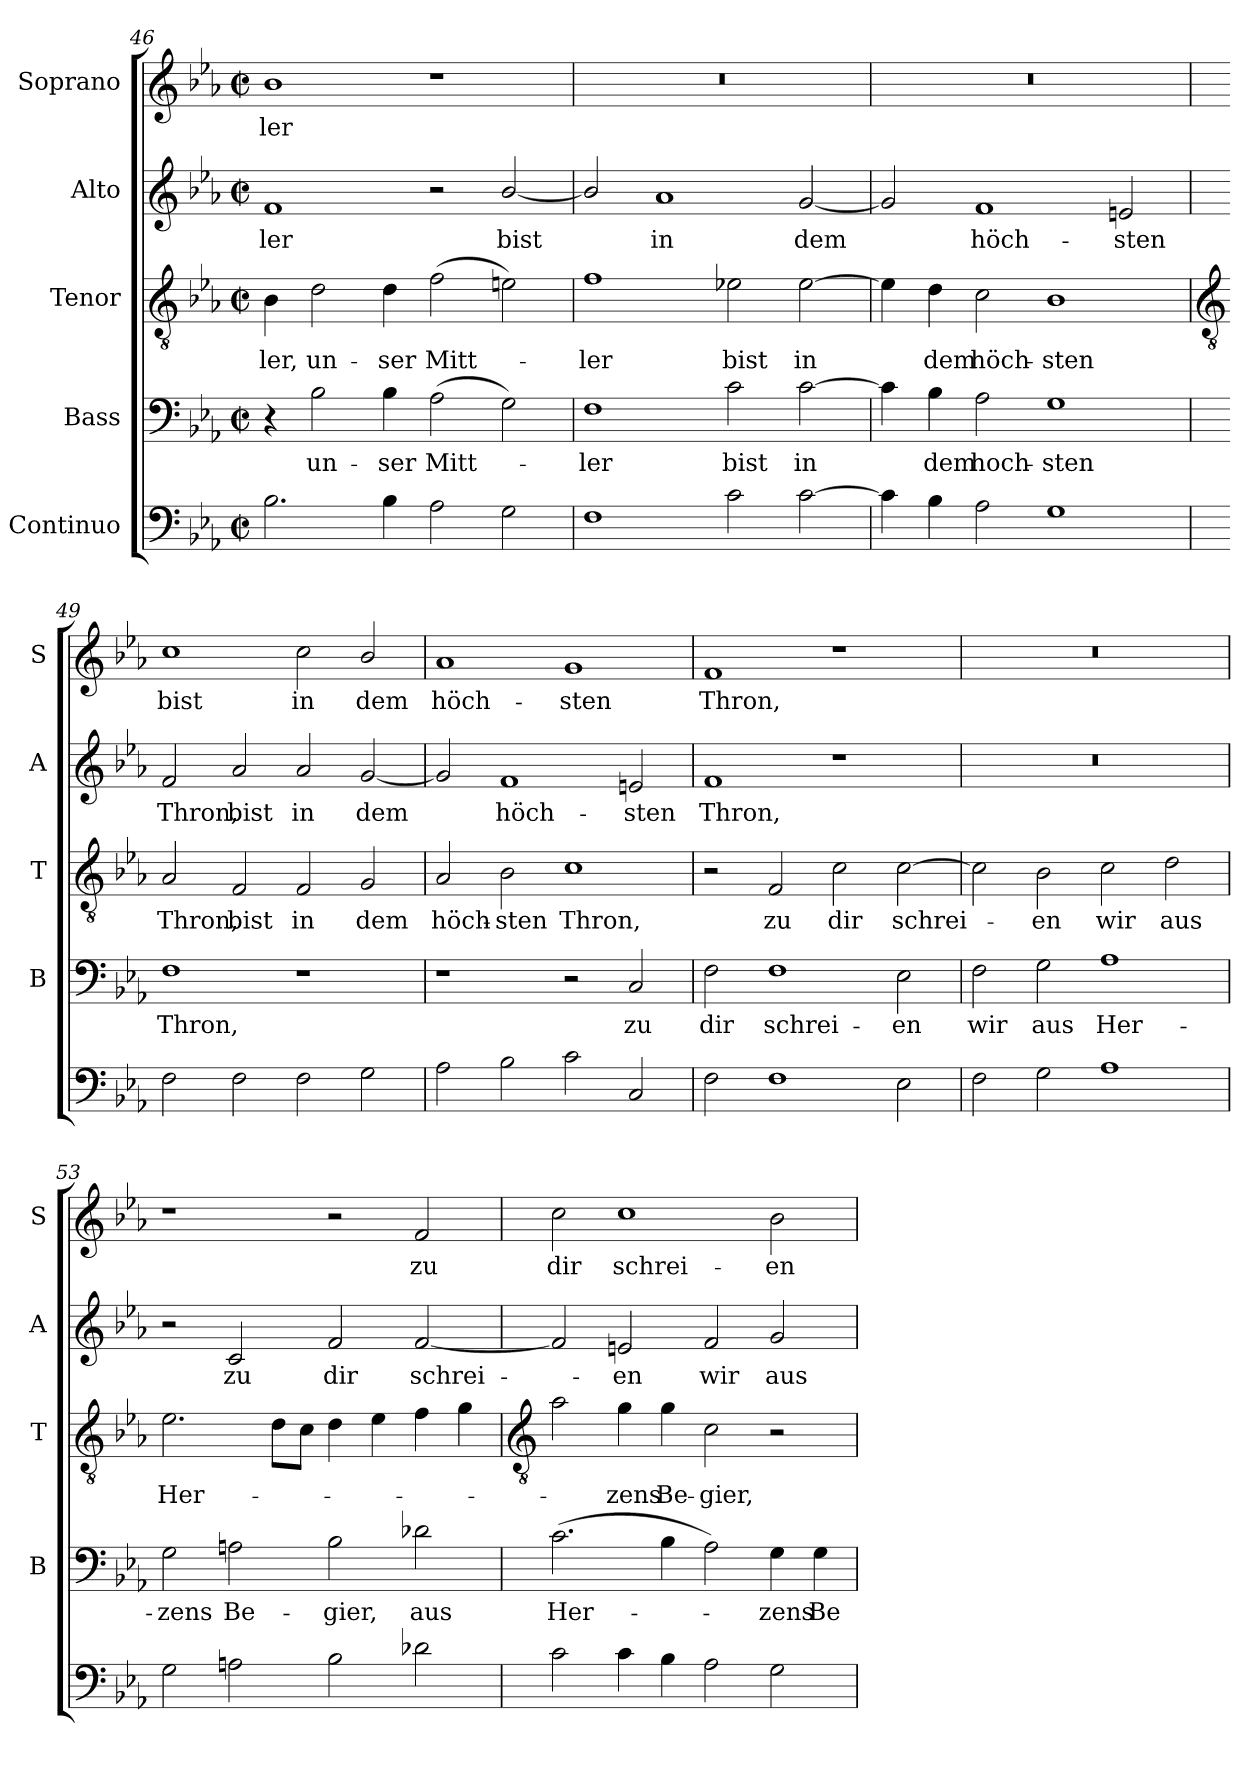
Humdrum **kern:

**kern	**kern	**text	**kern	**text	**kern	**text	**kern	**text
*part5	*part4	*part4	*part3	*part3	*part2	*part2	*part1	*part1
*staff5	*staff4	*staff4	*staff3	*staff3	*staff2	*staff2	*staff1	*staff1
*I"Continuo	*I"Bass	*	*I"Tenor	*	*I"Alto	*	*I"Soprano	*
*	*I'B	*	*I'T	*	*I'A	*	*I'S	*
*clefF4	*clefF4	*	*clefGv2	*	*clefG2	*	*clefG2	*
*k[b-e-a-]	*k[b-e-a-]	*	*k[b-e-a-]	*	*k[b-e-a-]	*	*k[b-e-a-]	*
*E-:	*E-:	*	*E-:	*	*E-:	*	*E-:	*
*M4/2	*M4/2	*	*M4/2	*	*M4/2	*	*M4/2	*
*met(c|)	*met(c|)	*	*met(c|)	*	*met(c|)	*	*met(c|)	*
=46	=46	=46	=46	=46	=46	=46	=46	=46
!	!	!	!	!LO:LY:b	!	!LO:LY:b	!	!LO:LY:b
2.B-	4r	.	4B-	ler,	1f	ler	1b-	ler
!	!	!LO:LY:b	!	!LO:LY:b	!	!	!	!
.	2B-	un-	2d	un-	.	.	.	.
!	!	!LO:LY:b	!	!LO:LY:b	!	!	!	!
4B-	4B-	-ser	4d	-ser	.	.	.	.
!	!	!LO:LY:b	!	!LO:LY:b	!	!	!	!
2A-	(>2A-	Mitt-	(>2f	Mitt-	2r	.	1r	.
!	!	!	!	!	!	!LO:LY:b	!	!
2G	2G)	.	2en)	.	[2b-/	bist	.	.
=47	=47	=47	=47	=47	=47	=47	=47	=47
!	!	!LO:LY:b	!	!LO:LY:b	!	!	!	!
1F	1F	ler	1f	ler	2b-/]	.	0r	.
!	!	!	!	!	!	!LO:LY:b	!	!
.	.	.	.	.	1a-	in	.	.
!	!	!LO:LY:b	!	!LO:LY:b	!	!	!	!
2c	2c	bist	2e-X	bist	.	.	.	.
!	!	!LO:LY:b	!	!LO:LY:b	!	!LO:LY:b	!	!
[2c	[2c	in	[2e-	in	[2g	dem	.	.
=48	=48	=48	=48	=48	=48	=48	=48	=48
4c]	4c]	.	4e-]	.	2g]	.	0r	.
!	!	!LO:LY:b	!	!LO:LY:b	!	!	!	!
4B-	4B-	dem	4d\	dem	.	.	.	.
!	!	!LO:LY:b	!	!LO:LY:b	!	!LO:LY:b	!	!
2A-	2A-	hoch-	2c	höch-	1f	höch-	.	.
!	!	!LO:LY:b	!	!LO:LY:b	!	!	!	!
1G	1G	-sten	1B-	-sten	.	.	.	.
!	!	!	!	!	!	!LO:LY:b	!	!
.	.	.	.	.	2en	-sten	.	.
!!LO:LB:g=z
=49	=49	=49	=49	=49	=49	=49	=49	=49
*	*	*	*clefGv2	*	*	*	*	*
!	!	!LO:LY:b	!	!LO:LY:b	!	!LO:LY:b	!	!LO:LY:b
2F	1F	Thron,	2A-	Thron,	2f	Thron,	1cc	bist
!	!	!	!	!LO:LY:b	!	!LO:LY:b	!	!
2F	.	.	2F	bist	2a-	bist	.	.
!	!	!	!	!LO:LY:b	!	!LO:LY:b	!	!LO:LY:b
2F	1r	.	2F	in	2a-	in	2cc	in
!	!	!	!	!LO:LY:b	!	!LO:LY:b	!	!LO:LY:b
2G	.	.	2G	dem	[2g	dem	2b-/	dem
=50	=50	=50	=50	=50	=50	=50	=50	=50
!	!	!	!	!LO:LY:b	!	!	!	!LO:LY:b
2A-	1r	.	2A-	höch-	2g]	.	1a-	höch-
!	!	!	!	!LO:LY:b	!	!LO:LY:b	!	!
2B-	.	.	2B-	-sten	1f	höch-	.	.
!	!	!	!	!LO:LY:b	!	!	!	!LO:LY:b
2c	2r	.	1c	Thron,	.	.	1g	-sten
!	!	!LO:LY:b	!	!	!	!LO:LY:b	!	!
2C	2C	zu	.	.	2en	-sten	.	.
=51	=51	=51	=51	=51	=51	=51	=51	=51
!	!	!LO:LY:b	!	!	!	!LO:LY:b	!	!LO:LY:b
2F\	2F\	dir	2r	.	1f	Thron,	1f	Thron,
!	!	!LO:LY:b	!	!LO:LY:b	!	!	!	!
1F	1F	schrei-	2F	zu	.	.	.	.
!	!	!	!	!LO:LY:b	!	!	!	!
.	.	.	2c	dir	1r	.	1r	.
!	!	!LO:LY:b	!	!LO:LY:b	!	!	!	!
2E-	2E-	-en	[2c	schrei-	.	.	.	.
=52	=52	=52	=52	=52	=52	=52	=52	=52
!	!	!LO:LY:b	!	!	!	!	!	!
2F	2F	wir	2c]	.	0r	.	0r	.
!	!	!LO:LY:b	!	!LO:LY:b	!	!	!	!
2G	2G	aus	2B-	en	.	.	.	.
!	!	!LO:LY:b	!	!LO:LY:b	!	!	!	!
1A-	1A-	Her-	2c	wir	.	.	.	.
!	!	!	!	!LO:LY:b	!	!	!	!
.	.	.	2d	aus	.	.	.	.
=53	=53	=53	=53	=53	=53	=53	=53	=53
!	!	!LO:LY:b	!	!LO:LY:b	!	!	!	!
2G	2G	-zens	2.e-	Her-	2r	.	1r	.
!	!	!LO:LY:b	!	!	!	!LO:LY:b	!	!
2An	2An	Be-	.	.	2c	zu	.	.
.	.	.	8dL	.	.	.	.	.
.	.	.	8cJ	.	.	.	.	.
!	!	!LO:LY:b	!	!	!	!LO:LY:b	!	!
2B-	2B-	-gier,	4d	.	2f	dir	2r	.
.	.	.	4e-	.	.	.	.	.
!	!	!LO:LY:b	!	!	!	!LO:LY:b	!	!LO:LY:b
2d-X	2d-X	aus	4f	.	[2f	schrei-	2f	zu
.	.	.	4g	.	.	.	.	.
!!LO:LB:g=z
=54	=54	=54	=54	=54	=54	=54	=54	=54
*	*	*	*clefGv2	*	*	*	*	*
!	!	!LO:LY:b	!	!	!	!	!	!LO:LY:b
2c	(>2.c	Her-	2a-	.	2f]	.	2cc	dir
!	!	!	!	!LO:LY:b	!	!LO:LY:b	!	!LO:LY:b
4c	.	.	4g	zens	2en	en	1cc	schrei-
!	!	!	!	!LO:LY:b	!	!	!	!
4B-	4B-	.	4g	Be-	.	.	.	.
!	!	!	!	!LO:LY:b	!	!LO:LY:b	!	!
2A-	2A-)	.	2c	-gier,	2f	wir	.	.
!	!	!LO:LY:b	!	!	!	!LO:LY:b	!	!LO:LY:b
2G	4G	zens	2r	.	2g	aus	2b-	-en
!	!	!LO:LY:b	!	!	!	!	!	!
.	4G	Be-	.	.	.	.	.	.
=	=	=	=	=	=	=	=	=
*-	*-	*-	*-	*-	*-	*-	*-	*-
